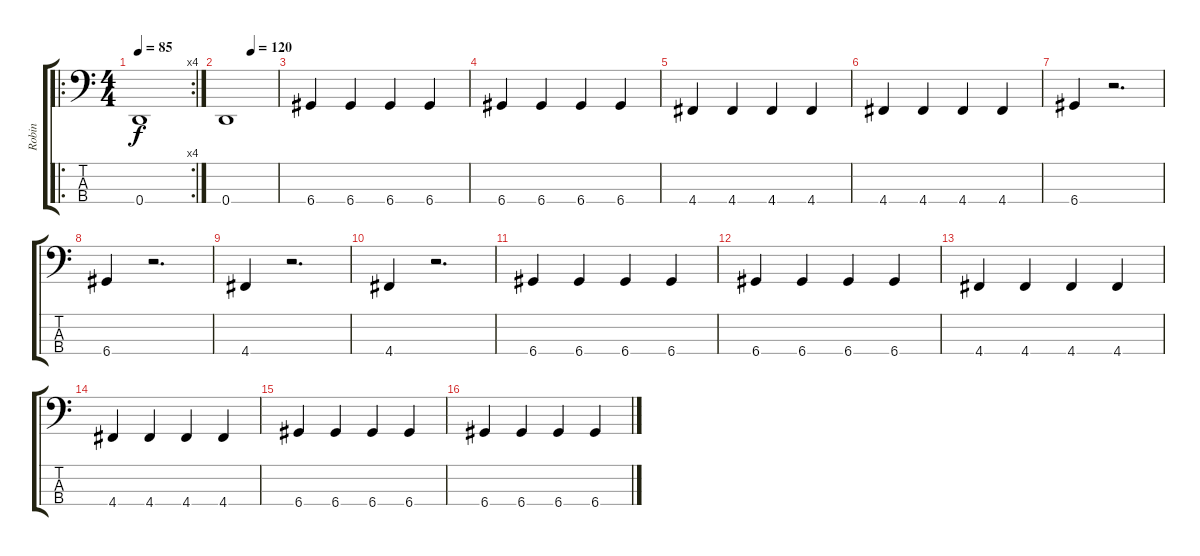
\track ("Robin" "Robin") {instrument electricbasspick}
\staff {score tabs}
\tuning (G2 D2 A1 D1) {hide}
\ro
\rc 4
\ts (4 4)
\tempo 85
\clef f4
\ks c
0.4.1{dy f} |
\tempo (120 0.5)
0.4.1 |
6.4.4 6.4.4 6.4.4 6.4.4 |
6.4.4 6.4.4 6.4.4 6.4.4 |
4.4.4 4.4.4 4.4.4 4.4.4 |
4.4.4 4.4.4 4.4.4 4.4.4 |
6.4.4 r.2{d} |
6.4.4 r.2{d} |
4.4.4 r.2{d} |
4.4.4 r.2{d} |
6.4.4 6.4.4 6.4.4 6.4.4 |
6.4.4 6.4.4 6.4.4 6.4.4 |
4.4.4 4.4.4 4.4.4 4.4.4 |
4.4.4 4.4.4 4.4.4 4.4.4 |
6.4.4 6.4.4 6.4.4 6.4.4 |
6.4.4 6.4.4 6.4.4 6.4.4
